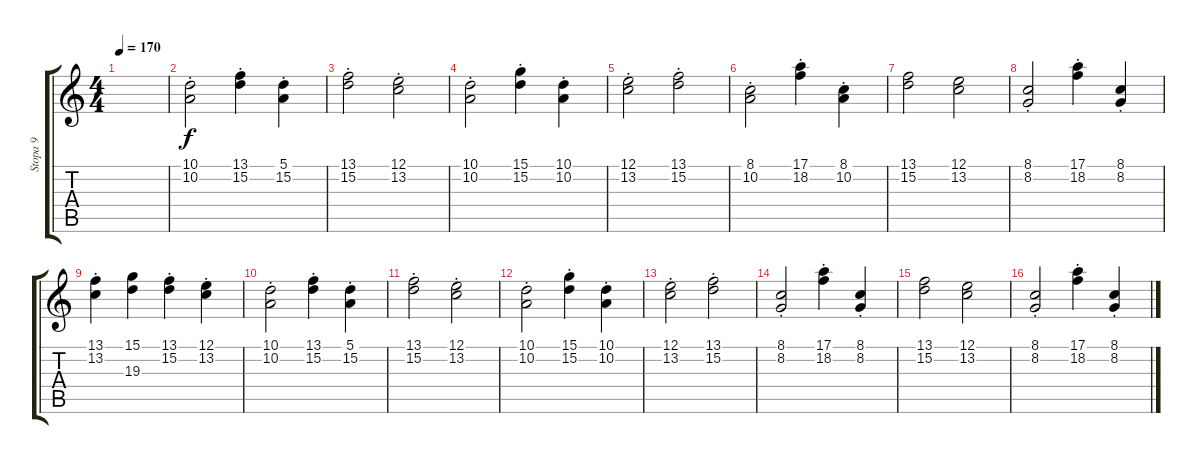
\track ("Stopa 9" "Stopa 9") {instrument stringensemble1}
\staff {score tabs}
\tuning (E4 B3 G3 D3 A2 E2) {hide}
\ts (4 4)
\tempo 170
\clef g2
\ks c
|
(10.1{st} 10.2{st}).2 (13.1{st} 15.2{st}).4 (5.1{st} 15.2{st}).4 |
(13.1{st} 15.2{st}).2 (12.1{st} 13.2{st}).2 |
(10.1{st} 10.2{st}).2 (15.1{st} 15.2{st}).4 (10.1{st} 10.2{st}).4 |
(12.1{st} 13.2{st}).2 (13.1{st} 15.2{st}).2 |
(8.1{st} 10.2{st}).2 (17.1{st} 18.2{st}).4 (8.1{st} 10.2{st}).4 |
(13.1 15.2).2 (12.1 13.2).2 |
(8.1{st} 8.2{st}).2 (17.1{st} 18.2{st}).4 (8.1{st} 8.2{st}).4 |
(13.1{st} 13.2).4 (15.1 19.3).4 (13.1{st} 15.2{st}).4 (12.1{st} 13.2{st}).4 |
(10.1{st} 10.2{st}).2 (13.1{st} 15.2{st}).4 (5.1{st} 15.2{st}).4 |
(13.1{st} 15.2{st}).2 (12.1{st} 13.2{st}).2 |
(10.1{st} 10.2{st}).2 (15.1{st} 15.2{st}).4 (10.1{st} 10.2{st}).4 |
(12.1{st} 13.2{st}).2 (13.1{st} 15.2{st}).2 |
(8.1{st} 8.2{st}).2 (17.1{st} 18.2{st}).4 (8.1{st} 8.2{st}).4 |
(13.1 15.2).2 (12.1 13.2).2 |
(8.1{st} 8.2{st}).2 (17.1{st} 18.2{st}).4 (8.1{st} 8.2{st}).4
